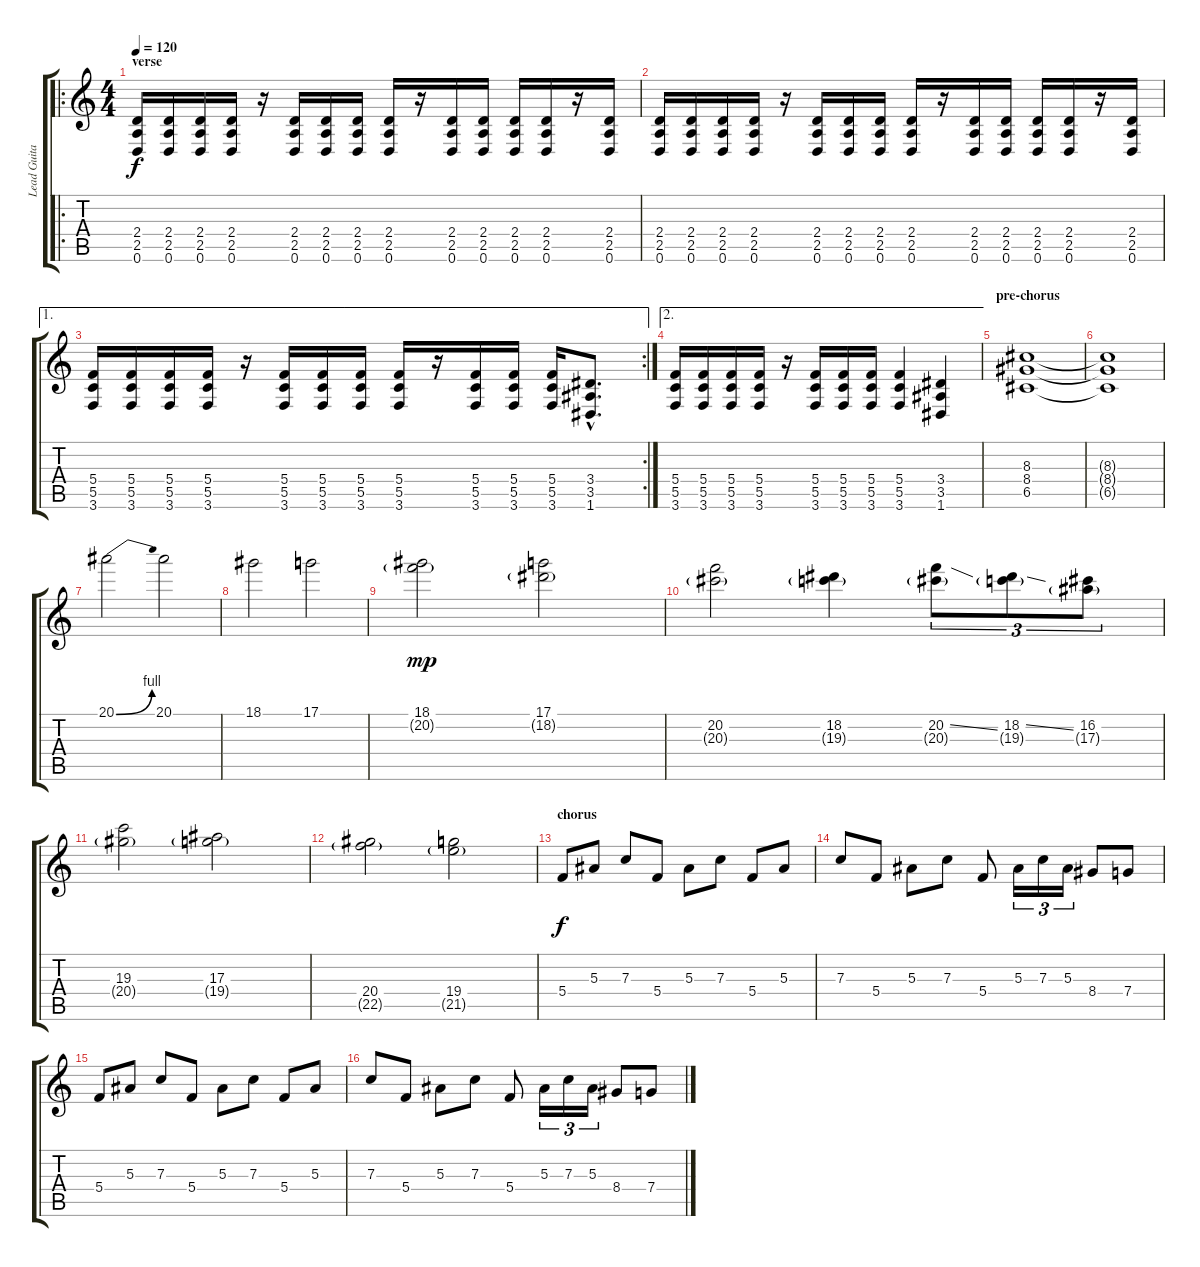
\track ("Lead Guitar" "Lead Guita") {instrument distortionguitar}
\staff {score tabs}
\tuning (D4 A3 F3 C3 G2 D2) {hide}
\ro
\ts (4 4)
\section ("" "verse")
\tempo 120
\clef g2
\ks c
(2.4 2.5 0.6).16{dy f} (2.4 2.5 0.6).16 (2.4 2.5 0.6).16 (2.4 2.5 0.6).16 r.16 (2.4 2.5 0.6).16 (2.4 2.5 0.6).16 (2.4 2.5 0.6).16 (2.4 2.5 0.6).16 r.16 (2.4 2.5 0.6).16 (2.4 2.5 0.6).16 (2.4 2.5 0.6).16 (2.4 2.5 0.6).16 r.16 (2.4 2.5 0.6).16 |
(2.4 2.5 0.6).16 (2.4 2.5 0.6).16 (2.4 2.5 0.6).16 (2.4 2.5 0.6).16 r.16 (2.4 2.5 0.6).16 (2.4 2.5 0.6).16 (2.4 2.5 0.6).16 (2.4 2.5 0.6).16 r.16 (2.4 2.5 0.6).16 (2.4 2.5 0.6).16 (2.4 2.5 0.6).16 (2.4 2.5 0.6).16 r.16 (2.4 2.5 0.6).16 |
\ae 1
\rc 2
(5.4 5.5 3.6).16 (5.4 5.5 3.6).16 (5.4 5.5 3.6).16 (5.4 5.5 3.6).16 r.16 (5.4 5.5 3.6).16 (5.4 5.5 3.6).16 (5.4 5.5 3.6).16 (5.4 5.5 3.6).16 r.16 (5.4 5.5 3.6).16 (5.4 5.5 3.6).16 (5.4 5.5 3.6).16 (3.4{hac} 3.5{hac} 1.6{hac}).8{d} |
\ae 2
(5.4 5.5 3.6).16 (5.4 5.5 3.6).16 (5.4 5.5 3.6).16 (5.4 5.5 3.6).16 r.16 (5.4 5.5 3.6).16 (5.4 5.5 3.6).16 (5.4 5.5 3.6).16 (5.4 5.5 3.6).4 (3.4 3.5 1.6).4 |
\section ("" "pre-chorus")
(8.3 8.4 6.5).1 |
(8.3{t} 8.4{t} 6.5{t}).1 |
20.1{be (bend 0 0 60 4)}.2{volume 16} 20.1.2 |
18.1.2 17.1.2 |
(18.1 20.2{g}).2{dy mp} (17.1 18.2{g}).2 |
(20.2 20.3{g}).2 (18.2 19.3{g}).4 (20.2{ss} 20.3{g}).8{tu (3 2)} (18.2{ss} 19.3{g}).8{tu (3 2)} (16.2 17.3{g}).8{tu (3 2)} |
(19.3 20.4{g}).2 (17.3 19.4{g}).2 |
(20.4 22.5{g}).2 (19.4 21.5{g}).2 |
\section ("" "chorus")
5.4.8{dy f volume 13} 5.3.8 7.3.8 5.4.8 5.3.8 7.3.8 5.4.8 5.3.8 |
7.3.8 5.4.8 5.3.8 7.3.8 5.4.8 5.3.16{tu (3 2)} 7.3.16{tu (3 2)} 5.3.16{tu (3 2)} 8.4.8 7.4.8 |
5.4.8 5.3.8 7.3.8 5.4.8 5.3.8 7.3.8 5.4.8 5.3.8 |
7.3.8 5.4.8 5.3.8 7.3.8 5.4.8 5.3.16{tu (3 2)} 7.3.16{tu (3 2)} 5.3.16{tu (3 2)} 8.4.8 7.4.8
